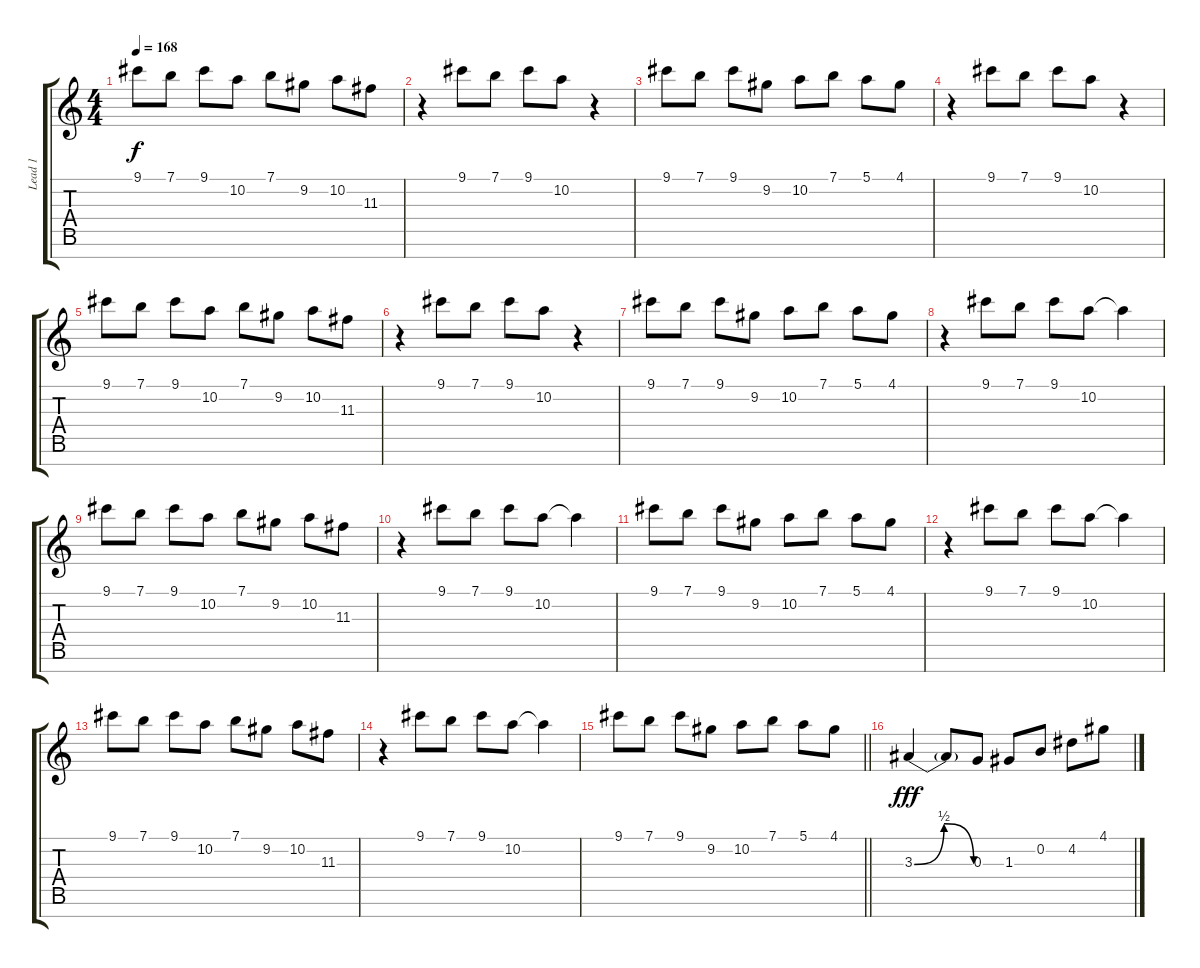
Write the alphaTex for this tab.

\track ("Lead 1" "Lead 1") {instrument overdrivenguitar}
\staff {score tabs}
\tuning (E4 B3 G3 D3 A2 E2 B1) {hide}
\ts (4 4)
\tempo 168
\clef g2
\ks c
9.1.8{dy f} 7.1.8 9.1.8 10.2.8 7.1.8 9.2.8 10.2.8 11.3.8 |
r.4 9.1.8 7.1.8 9.1.8 10.2.8 r.4 |
9.1.8 7.1.8 9.1.8 9.2.8 10.2.8 7.1.8 5.1.8 4.1.8 |
r.4 9.1.8 7.1.8 9.1.8 10.2.8 r.4 |
9.1.8 7.1.8 9.1.8 10.2.8 7.1.8 9.2.8 10.2.8 11.3.8 |
r.4 9.1.8 7.1.8 9.1.8 10.2.8 r.4 |
9.1.8 7.1.8 9.1.8 9.2.8 10.2.8 7.1.8 5.1.8 4.1.8 |
r.4 9.1.8 7.1.8 9.1.8 10.2.8 10.2{t}.4 |
9.1.8 7.1.8 9.1.8 10.2.8 7.1.8 9.2.8 10.2.8 11.3.8 |
r.4 9.1.8 7.1.8 9.1.8 10.2.8 10.2{t}.4 |
9.1.8 7.1.8 9.1.8 9.2.8 10.2.8 7.1.8 5.1.8 4.1.8 |
r.4 9.1.8 7.1.8 9.1.8 10.2.8 10.2{t}.4 |
9.1.8 7.1.8 9.1.8 10.2.8 7.1.8 9.2.8 10.2.8 11.3.8 |
r.4 9.1.8 7.1.8 9.1.8 10.2.8 10.2{t}.4 |
\barLineRight lightlight
9.1.8 7.1.8 9.1.8 9.2.8 10.2.8 7.1.8 5.1.8 4.1.8 |
3.3{be (bendrelease 0 0 40 2 40 2 60 0)}.4{dy fff} 3.3{t}.8 0.3.8 1.3.8 0.2.8 4.2.8 4.1.8
